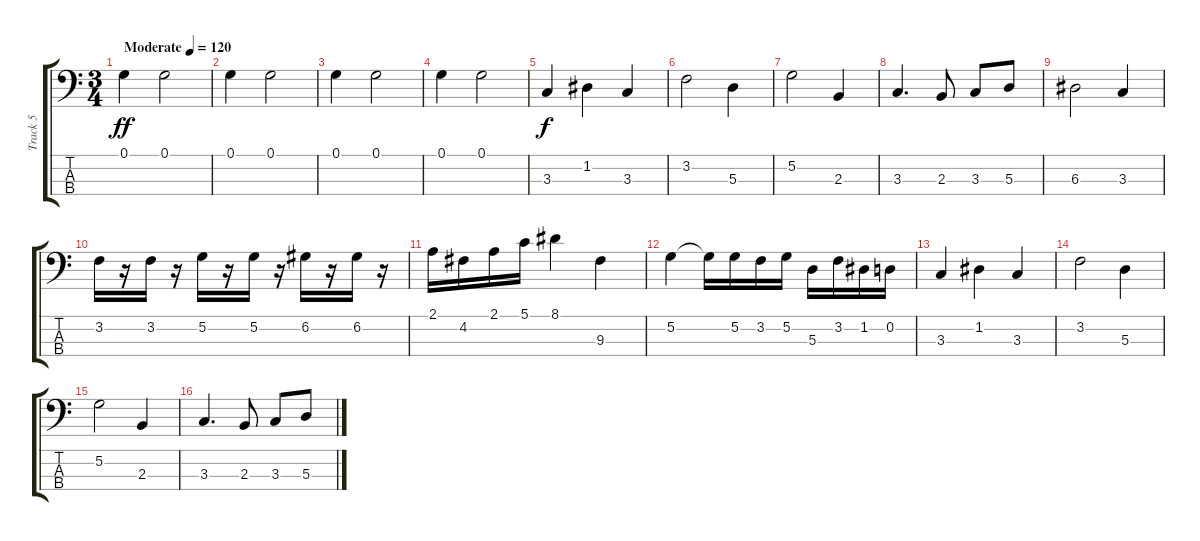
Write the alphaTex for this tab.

\track ("Track 5" "Track 5") {instrument contrabass}
\staff {score tabs}
\tuning (G2 D2 A1 E1) {hide}
\ts (3 4)
\tempo (120 "Moderate")
\clef f4
\ks c
0.1.4{dy ff instrument contrabass} 0.1.2 |
0.1.4 0.1.2 |
0.1.4 0.1.2 |
0.1.4 0.1.2 |
3.3.4{dy f} 1.2.4 3.3.4 |
3.2.2 5.3.4 |
5.2.2 2.3.4 |
3.3.4{d} 2.3.8 3.3.8 5.3.8 |
6.3.2 3.3.4 |
3.2.16 r.16 3.2.16 r.16 5.2.16 r.16 5.2.16 r.16 6.2.16 r.16 6.2.16 r.16 |
2.1.16 4.2.16 2.1.16 5.1.16 8.1.4 9.3.4 |
5.2.4 5.2{t}.16 5.2.16 3.2.16 5.2.16 5.3.16 3.2.16 1.2.16 0.2.16 |
3.3.4 1.2.4 3.3.4 |
3.2.2 5.3.4 |
5.2.2 2.3.4 |
3.3.4{d} 2.3.8 3.3.8 5.3.8
